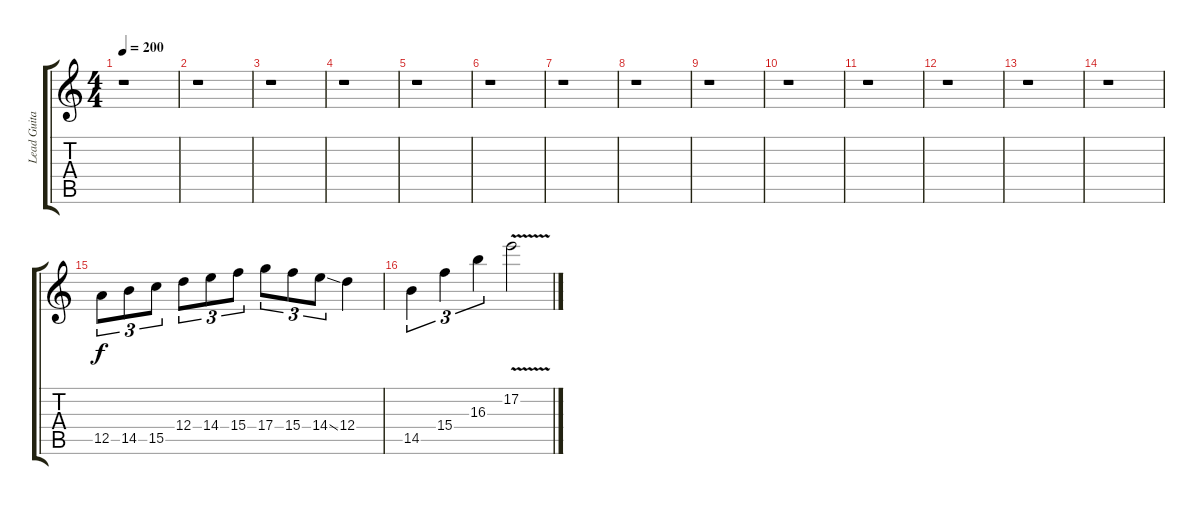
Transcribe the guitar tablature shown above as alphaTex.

\track ("Lead Guitar (Kirk)" "Lead Guita") {instrument distortionguitar}
\staff {score tabs}
\tuning (E4 B3 G3 D3 A2 E2) {hide}
\ts (4 4)
\tempo 200
\clef g2
\ks c
r.1{dy f} |
r.1 |
r.1 |
r.1 |
r.1 |
r.1 |
r.1 |
r.1 |
r.1 |
r.1 |
r.1 |
r.1 |
r.1 |
r.1 |
12.5.8{tu (3 2)} 14.5.8{tu (3 2)} 15.5.8{tu (3 2)} 12.4.8{tu (3 2)} 14.4.8{tu (3 2)} 15.4.8{tu (3 2)} 17.4.8{tu (3 2)} 15.4.8{tu (3 2)} 14.4{ss}.8{tu (3 2)} 12.4.4 |
14.5.4{tu (3 2)} 15.4.4{tu (3 2)} 16.3.4{tu (3 2)} 17.2{v}.2
